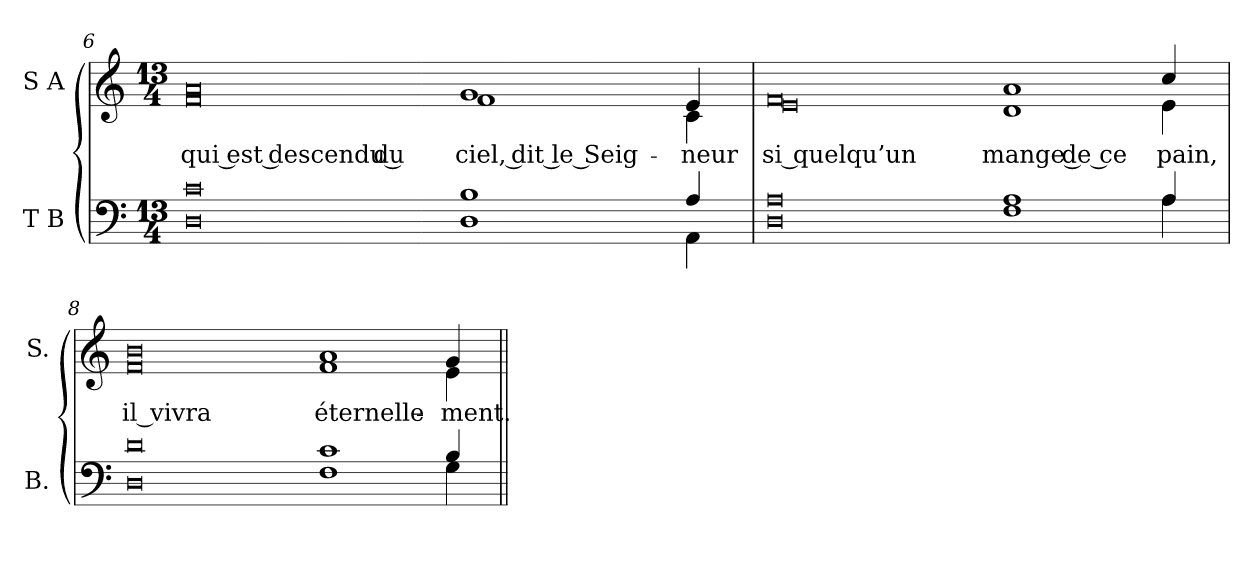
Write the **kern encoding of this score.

**kern	**kern	**text
*part2	*part1	*part1
*staff2	*staff1	*staff1
*I"T B	*I"S A	*
*I'B.	*I'S.	*
*clefF4	*clefG2	*
*k[]	*k[]	*
*C:	*C:	*
*M13/4	*M13/4	*
=6	=6	=6
*^	*	*
!	!	!	!LO:LY:b:color=#000000
*	*	*^	*
0ci	0Di	0ai	0fi	qui est descendu du
!	!	!	!	!LO:LY:b:color=#000000
1Bi	1Di	1gi	1fi	ciel, dit le Seig-
!	!	!	!	!LO:LY:b:color=#000000
4Ai/	4AAi\	4ei/	4ci\	-neur
!!LO:LB:g=z	!!
=7	=7	=7	=7	=7
!	!	!	!	!LO:LY:b:color=#000000
0Ai	0Di	0fi	0ei	si quelqu’un
!	!	!	!	!LO:LY:b:color=#000000
1Ai	1Fi	1ai	1di	mange de ce
!	!	!	!	!LO:LY:b:color=#000000
4Ai/	4Ai\	4cci/	4ei\	pain,
=8	=8	=8	=8	=8
!	!	!	!	!LO:LY:b:color=#000000
0di	0Di	0bi	0fi	il vivra
!	!	!	!	!LO:LY:b:color=#000000
1ci	1Fi	1ai	1fi	éternelle-
!	!	!	!	!LO:LY:b:color=#000000
4Bi/	4Gi\	4gi/	4ei\	-ment.
*v	*v	*	*	*
*	*v	*v	*
=||	=||	=||
*-	*-	*-
